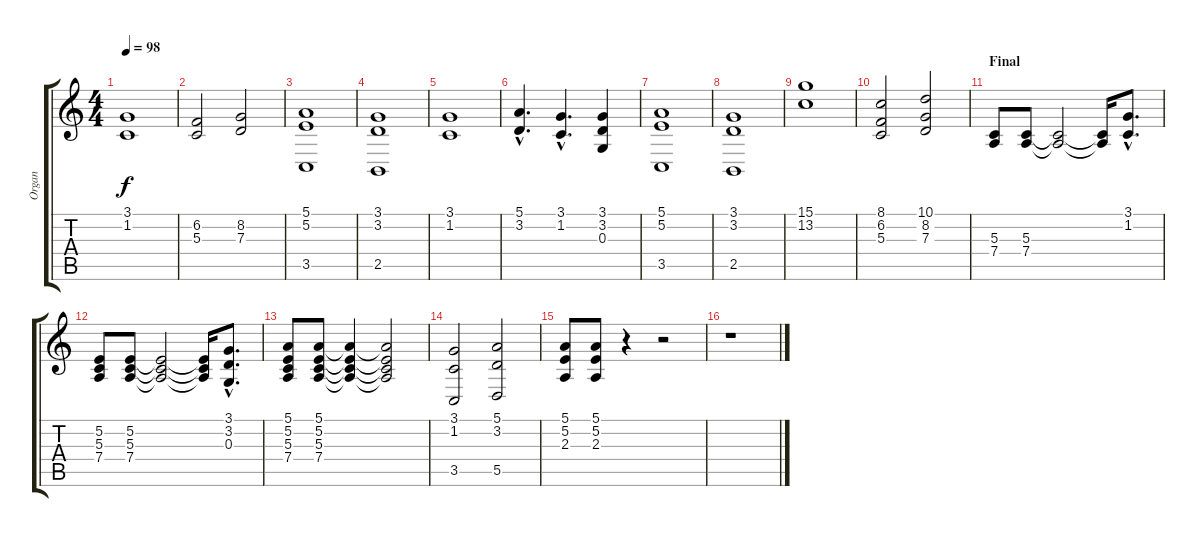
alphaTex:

\track ("Organ" "Organ") {instrument rockorgan}
\staff {score tabs}
\tuning (E4 B3 G3 D3 A2 E2) {hide}
\ts (4 4)
\tempo 98
\clef g2
\ks c
(3.1 1.2).1{dy f} |
(6.2 5.3).2 (8.2 7.3).2 |
(5.1 5.2 3.5).1 |
(3.1 3.2 2.5).1 |
(3.1 1.2).1 |
(5.1{hac} 3.2{hac}).4{d} (3.1{hac} 1.2{hac}).4{d} (3.1 3.2 0.3).4 |
(5.1 5.2 3.5).1 |
(3.1 3.2 2.5).1 |
(15.1 13.2).1 |
(8.1 6.2 5.3).2 (10.1 8.2 7.3).2 |
\section ("" "Final")
(5.3 7.4).8{volume 9 instrument rockorgan} (5.3 7.4).8 (5.3{t} 7.4{t}).2 (5.3{t} 7.4{t}).16 (3.1{hac} 1.2{hac}).8{d} |
(5.2 5.3 7.4).8 (5.2 5.3 7.4).8 (5.2{t} 5.3{t} 7.4{t}).2 (5.2{t} 5.3{t} 7.4{t}).16 (3.1{hac} 3.2{hac} 0.3{hac}).8{d} |
(5.1 5.2 5.3 7.4).8 (5.1 5.2 5.3 7.4).8 (5.1{t} 5.2{t} 5.3{t} 7.4{t}).4 (5.1{t} 5.2{t} 5.3{t} 7.4{t}).2 |
(3.1 1.2 3.5).2 (5.1 3.2 5.5).2 |
(5.1 5.2 2.3).8 (5.1 5.2 2.3).8 r.4 r.2 |
r.1
